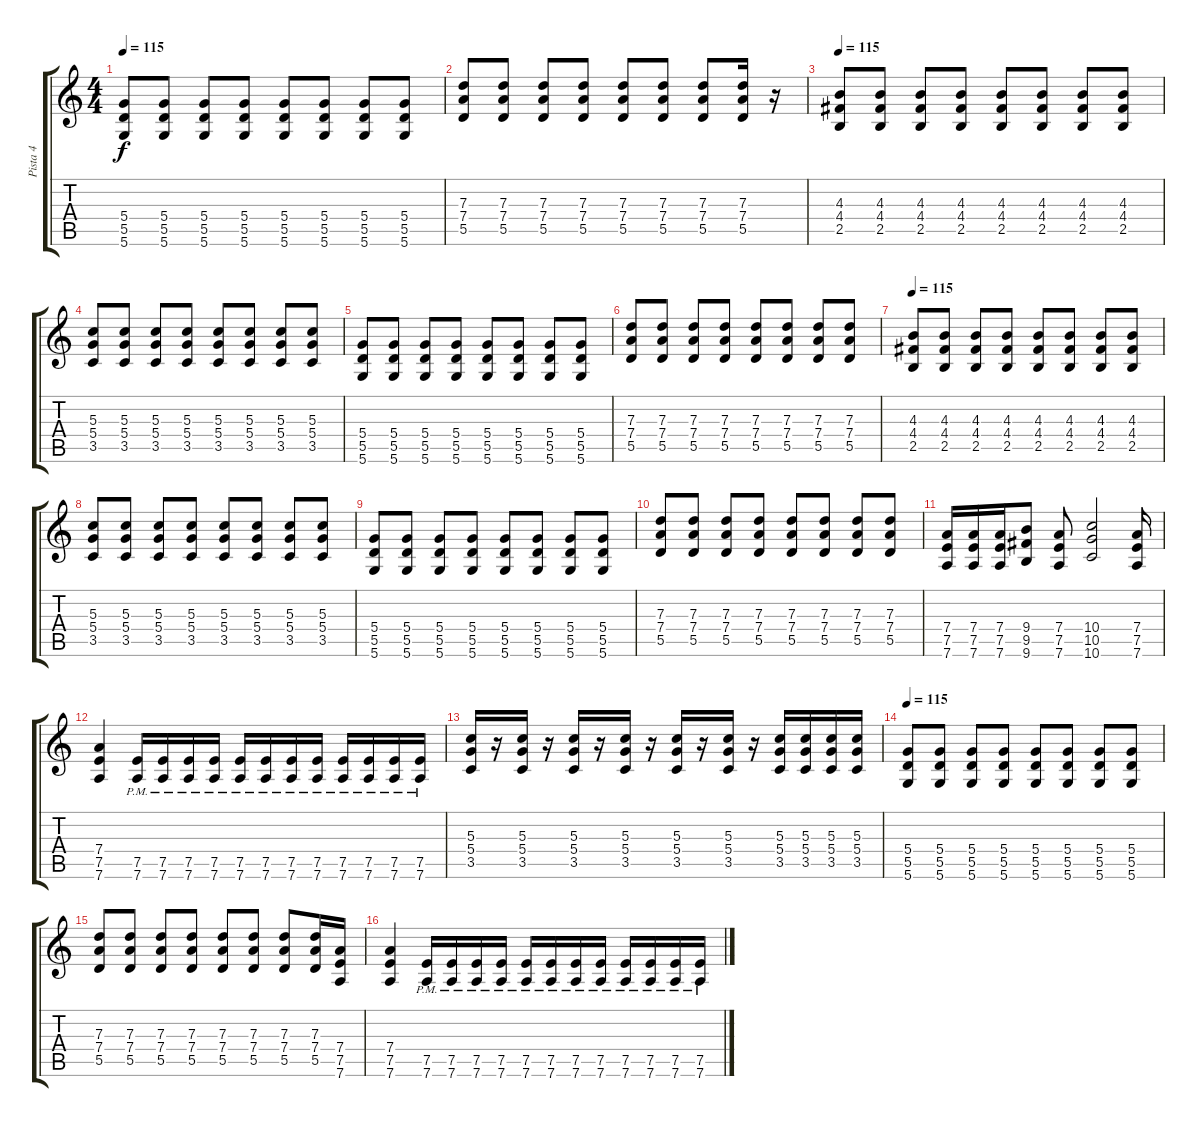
\track ("Pista 4" "Pista 4") {instrument distortionguitar}
\staff {score tabs}
\tuning (E4 B3 G3 D3 A2 D2) {hide}
\ts (4 4)
\tempo 115
\clef g2
\ks c
(5.4 5.5 5.6).8{dy f} (5.4 5.5 5.6).8 (5.4 5.5 5.6).8 (5.4 5.5 5.6).8 (5.4 5.5 5.6).8 (5.4 5.5 5.6).8 (5.4 5.5 5.6).8 (5.4 5.5 5.6).8 |
(7.3 7.4 5.5).8 (7.3 7.4 5.5).8 (7.3 7.4 5.5).8 (7.3 7.4 5.5).8 (7.3 7.4 5.5).8 (7.3 7.4 5.5).8 (7.3 7.4 5.5).8 (7.3 7.4 5.5).16 r.16 |
\tempo 115
(4.3 4.4 2.5).8 (4.3 4.4 2.5).8 (4.3 4.4 2.5).8 (4.3 4.4 2.5).8 (4.3 4.4 2.5).8 (4.3 4.4 2.5).8 (4.3 4.4 2.5).8 (4.3 4.4 2.5).8 |
(5.3 5.4 3.5).8 (5.3 5.4 3.5).8 (5.3 5.4 3.5).8 (5.3 5.4 3.5).8 (5.3 5.4 3.5).8 (5.3 5.4 3.5).8 (5.3 5.4 3.5).8 (5.3 5.4 3.5).8 |
(5.4 5.5 5.6).8 (5.4 5.5 5.6).8 (5.4 5.5 5.6).8 (5.4 5.5 5.6).8 (5.4 5.5 5.6).8 (5.4 5.5 5.6).8 (5.4 5.5 5.6).8 (5.4 5.5 5.6).8 |
(7.3 7.4 5.5).8 (7.3 7.4 5.5).8 (7.3 7.4 5.5).8 (7.3 7.4 5.5).8 (7.3 7.4 5.5).8 (7.3 7.4 5.5).8 (7.3 7.4 5.5).8 (7.3 7.4 5.5).8 |
\tempo 115
(4.3 4.4 2.5).8 (4.3 4.4 2.5).8 (4.3 4.4 2.5).8 (4.3 4.4 2.5).8 (4.3 4.4 2.5).8 (4.3 4.4 2.5).8 (4.3 4.4 2.5).8 (4.3 4.4 2.5).8 |
(5.3 5.4 3.5).8 (5.3 5.4 3.5).8 (5.3 5.4 3.5).8 (5.3 5.4 3.5).8 (5.3 5.4 3.5).8 (5.3 5.4 3.5).8 (5.3 5.4 3.5).8 (5.3 5.4 3.5).8 |
(5.4 5.5 5.6).8 (5.4 5.5 5.6).8 (5.4 5.5 5.6).8 (5.4 5.5 5.6).8 (5.4 5.5 5.6).8 (5.4 5.5 5.6).8 (5.4 5.5 5.6).8 (5.4 5.5 5.6).8 |
(7.3 7.4 5.5).8 (7.3 7.4 5.5).8 (7.3 7.4 5.5).8 (7.3 7.4 5.5).8 (7.3 7.4 5.5).8 (7.3 7.4 5.5).8 (7.3 7.4 5.5).8 (7.3 7.4 5.5).8 |
(7.4 7.5 7.6).16 (7.4 7.5 7.6).16 (7.4 7.5 7.6).16 (9.4 9.5 9.6).8 (7.4 7.5 7.6).8 (10.4 10.5 10.6).2 (7.4 7.5 7.6).16 |
(7.4 7.5 7.6).4 (7.5{pm} 7.6{pm}).16 (7.5{pm} 7.6{pm}).16 (7.5{pm} 7.6{pm}).16 (7.5{pm} 7.6{pm}).16 (7.5{pm} 7.6{pm}).16 (7.5{pm} 7.6{pm}).16 (7.5{pm} 7.6{pm}).16 (7.5{pm} 7.6{pm}).16 (7.5{pm} 7.6{pm}).16 (7.5{pm} 7.6{pm}).16 (7.5{pm} 7.6{pm}).16 (7.5{pm} 7.6{pm}).16 |
(5.3 5.4 3.5).16 r.16 (5.3 5.4 3.5).16 r.16 (5.3 5.4 3.5).16 r.16 (5.3 5.4 3.5).16 r.16 (5.3 5.4 3.5).16 r.16 (5.3 5.4 3.5).16 r.16 (5.3 5.4 3.5).16 (5.3 5.4 3.5).16 (5.3 5.4 3.5).16 (5.3 5.4 3.5).16 |
\tempo 115
(5.4 5.5 5.6).8 (5.4 5.5 5.6).8 (5.4 5.5 5.6).8 (5.4 5.5 5.6).8 (5.4 5.5 5.6).8 (5.4 5.5 5.6).8 (5.4 5.5 5.6).8 (5.4 5.5 5.6).8 |
(7.3 7.4 5.5).8 (7.3 7.4 5.5).8 (7.3 7.4 5.5).8 (7.3 7.4 5.5).8 (7.3 7.4 5.5).8 (7.3 7.4 5.5).8 (7.3 7.4 5.5).8 (7.3 7.4 5.5).16 (7.4 7.5 7.6).16 |
(7.4 7.5 7.6).4 (7.5{pm} 7.6{pm}).16 (7.5{pm} 7.6{pm}).16 (7.5{pm} 7.6{pm}).16 (7.5{pm} 7.6{pm}).16 (7.5{pm} 7.6{pm}).16 (7.5{pm} 7.6{pm}).16 (7.5{pm} 7.6{pm}).16 (7.5{pm} 7.6{pm}).16 (7.5{pm} 7.6{pm}).16 (7.5{pm} 7.6{pm}).16 (7.5{pm} 7.6{pm}).16 (7.5{pm} 7.6{pm}).16
